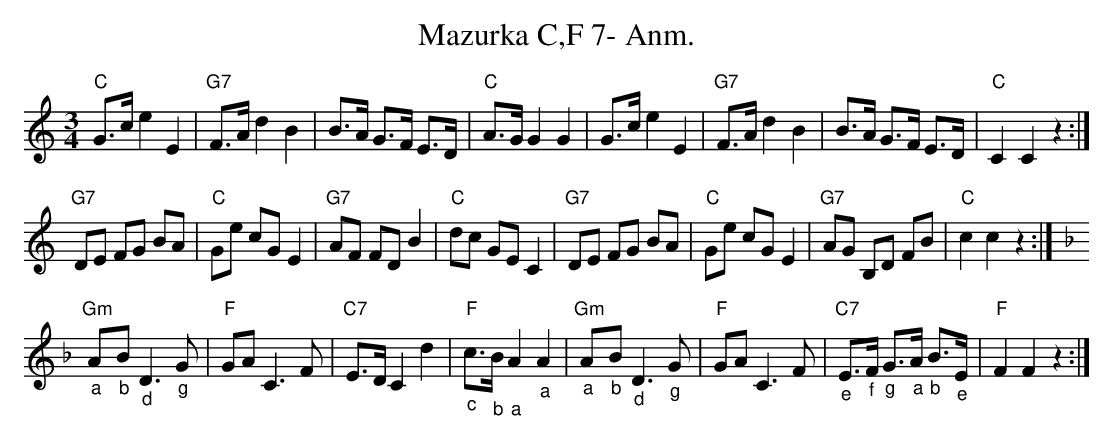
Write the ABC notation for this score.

X:1
T:Mazurka C,F 7- Anm.
M:3/4
L:1/8
K:Cmaj
"C"G>c e2 E2 | "G7"F>A d2B2 | B>A G>F E>D | "C"A>G G2G2 | \
G>c e2E2 | "G7"F>A d2B2 | B>A G>F E>D | "C"C2C2 z2 :|
"G7"DE FG BA | "C"Ge cG E2 | "G7"AF FD B2 | "C"dc GE C2 | \
"G7"DE FG BA | "C"Ge cG E2 | "G7"AG B,D FB | "C"c2c2z2 :| [K:Fmaj]
"Gm""_a"A"_b"B "_d"D3"_g"G | "F"GA C3F | "C7"E>D C2 d2 | "F""_c"c>"_b"B "_a"A2"_a"A2 | \
"Gm""_a"A"_b"B "_d"D3"_g"G | "F"GA C3F | "C7""_e"E>"_f"F "_g"G>"_a"A "_b"B>"_e"E | "F"F2F2 z2 :|
